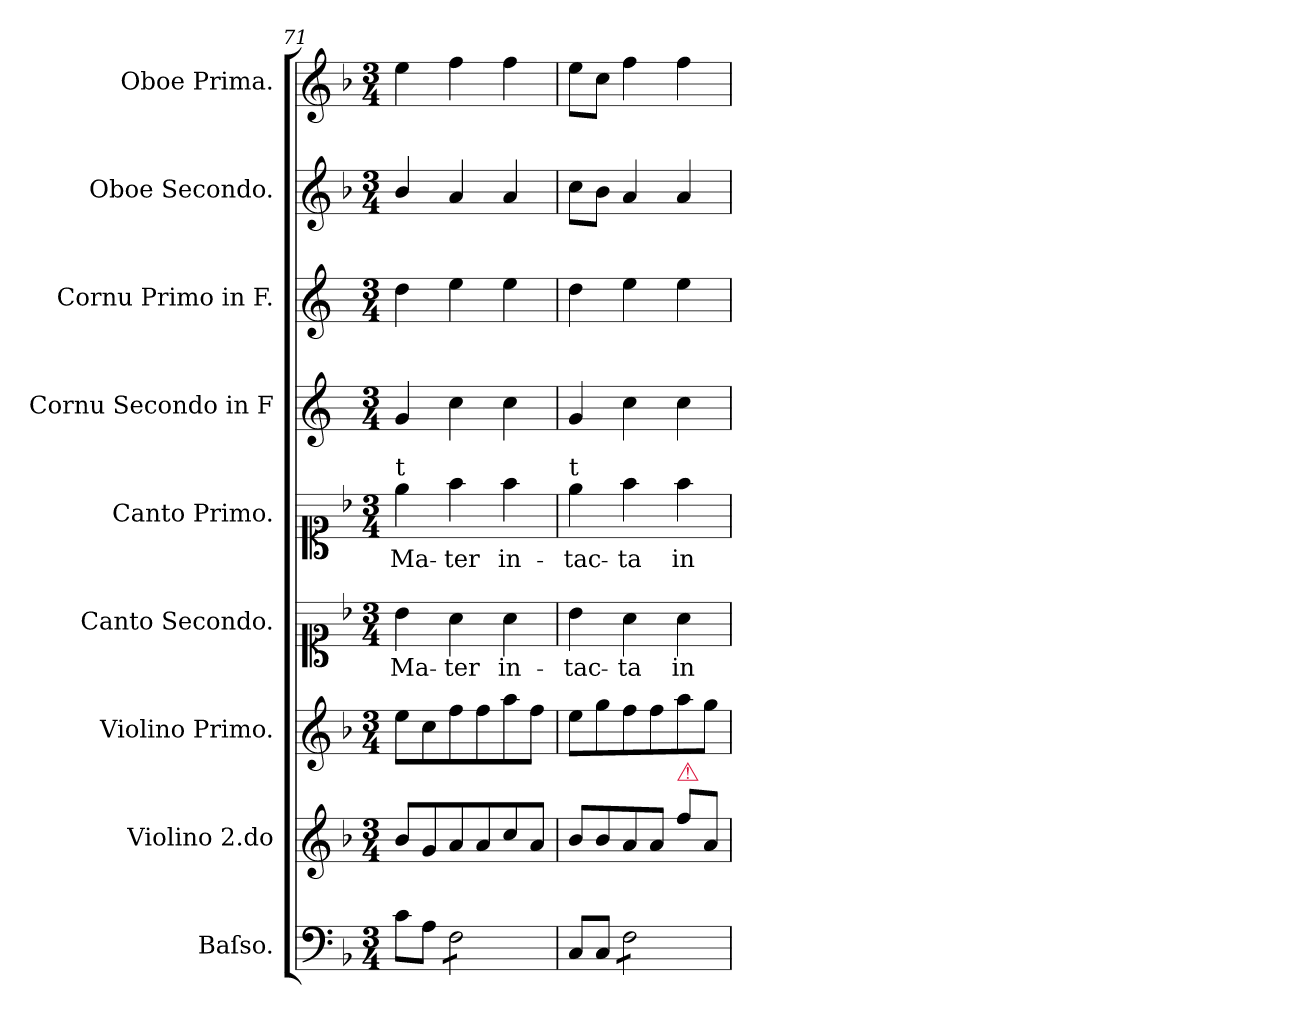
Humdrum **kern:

**kern	**dynam	**kern	**kern	**kern	**text	**kern	**text	**kern	**kern	**kern	**kern
*part9	*part9	*part8	*part7	*part6	*part6	*part5	*part5	*part4	*part3	*part2	*part1
*staff9	*staff9	*staff8	*staff7	*staff6	*staff6	*staff5	*staff5	*staff4	*staff3	*staff2	*staff1
*I"Baſso.	*	*I"Violino 2.do	*I"Violino Primo.	*I"Canto Secondo.	*	*I"Canto Primo.	*	*I"Cornu Secondo in F	*I"Cornu Primo in F.	*I"Oboe Secondo.	*I"Oboe Prima.
*I'B	*	*	*I'Vn I	*	*	*	*	*	*I'Cor I in F	*	*I'Ob I
*clefF4	*	*clefG2	*clefG2	*clefC1	*	*clefC1	*	*clefG2	*clefG2	*clefG2	*clefG2
*	*	*	*	*	*	*	*	*ITrd4c7	*ITrd4c7	*	*
*k[b-]	*	*k[b-]	*k[b-]	*k[b-]	*	*k[b-]	*	*k[b-]	*k[b-]	*k[b-]	*k[b-]
*F:	*	*F:	*F:	*F:	*	*F:	*	*	*	*F:	*F:
*M3/4	*	*M3/4	*M3/4	*M3/4	*	*M3/4	*	*M3/4	*M3/4	*M3/4	*M3/4
=71	=71	=71	=71	=71	=71	=71	=71	=71	=71	=71	=71
!	!	!	!	!	!	!LO:TX:a:t=t	!	!	!	!	!
!	!LO:DY:b	!	!	!	!	!	!	!	!	!	!
8c\L	pianiſ	8b-/L	8ee\L	4b-\	Ma-	4ee\	Ma-	4c/	4g\	4b-/	4ee\
8A\J	.	8g/	8cc\	.	.	.	.	.	.	.	.
*tremolo	*	*	*	*	*	*	*	*	*	*	*
8F\L	.	8a/	8ff\	4a\	-ter	4ff\	-ter	4f\	4a\	4a/	4ff\
8F\	.	8a/	8ff\	.	.	.	.	.	.	.	.
8F\	.	8cc/	8aa\	4a\	in-	4ff\	in-	4f\	4a\	4a/	4ff\
8F\J	.	8a/J	8ff\J	.	.	.	.	.	.	.	.
*Xtremolo	*	*	*	*	*	*	*	*	*	*	*
=72	=72	=72	=72	=72	=72	=72	=72	=72	=72	=72	=72
!	!	!	!	!	!	!LO:TX:a:t=t	!	!	!	!	!
8C/L	.	8b-/L	8ee\L	4b-\	-tac-	4ee\	-tac-	4c/	4g\	8cc\L	8ee\L
8C/J	.	8b-/	8gg\	.	.	.	.	.	.	8b-\J	8cc\J
*tremolo	*	*	*	*	*	*	*	*	*	*	*
8F\L	.	8a/	8ff\	4a\	-ta	4ff\	-ta	4f\	4a\	4a/	4ff\
8F\	.	8a/J	8ff\	.	.	.	.	.	.	.	.
!	!	!LO:TX:a:color=crimson:t=⚠	!	!	!	!	!	!	!	!	!
8F\	.	8ff\L	8aa\	4a\	in-	4ff\	in-	4f\	4a\	4a/	4ff\
8F\J	.	8a/J	8gg\J	.	.	.	.	.	.	.	.
*Xtremolo	*	*	*	*	*	*	*	*	*	*	*
=	=	=	=	=	=	=	=	=	=	=	=
*-	*-	*-	*-	*-	*-	*-	*-	*-	*-	*-	*-
